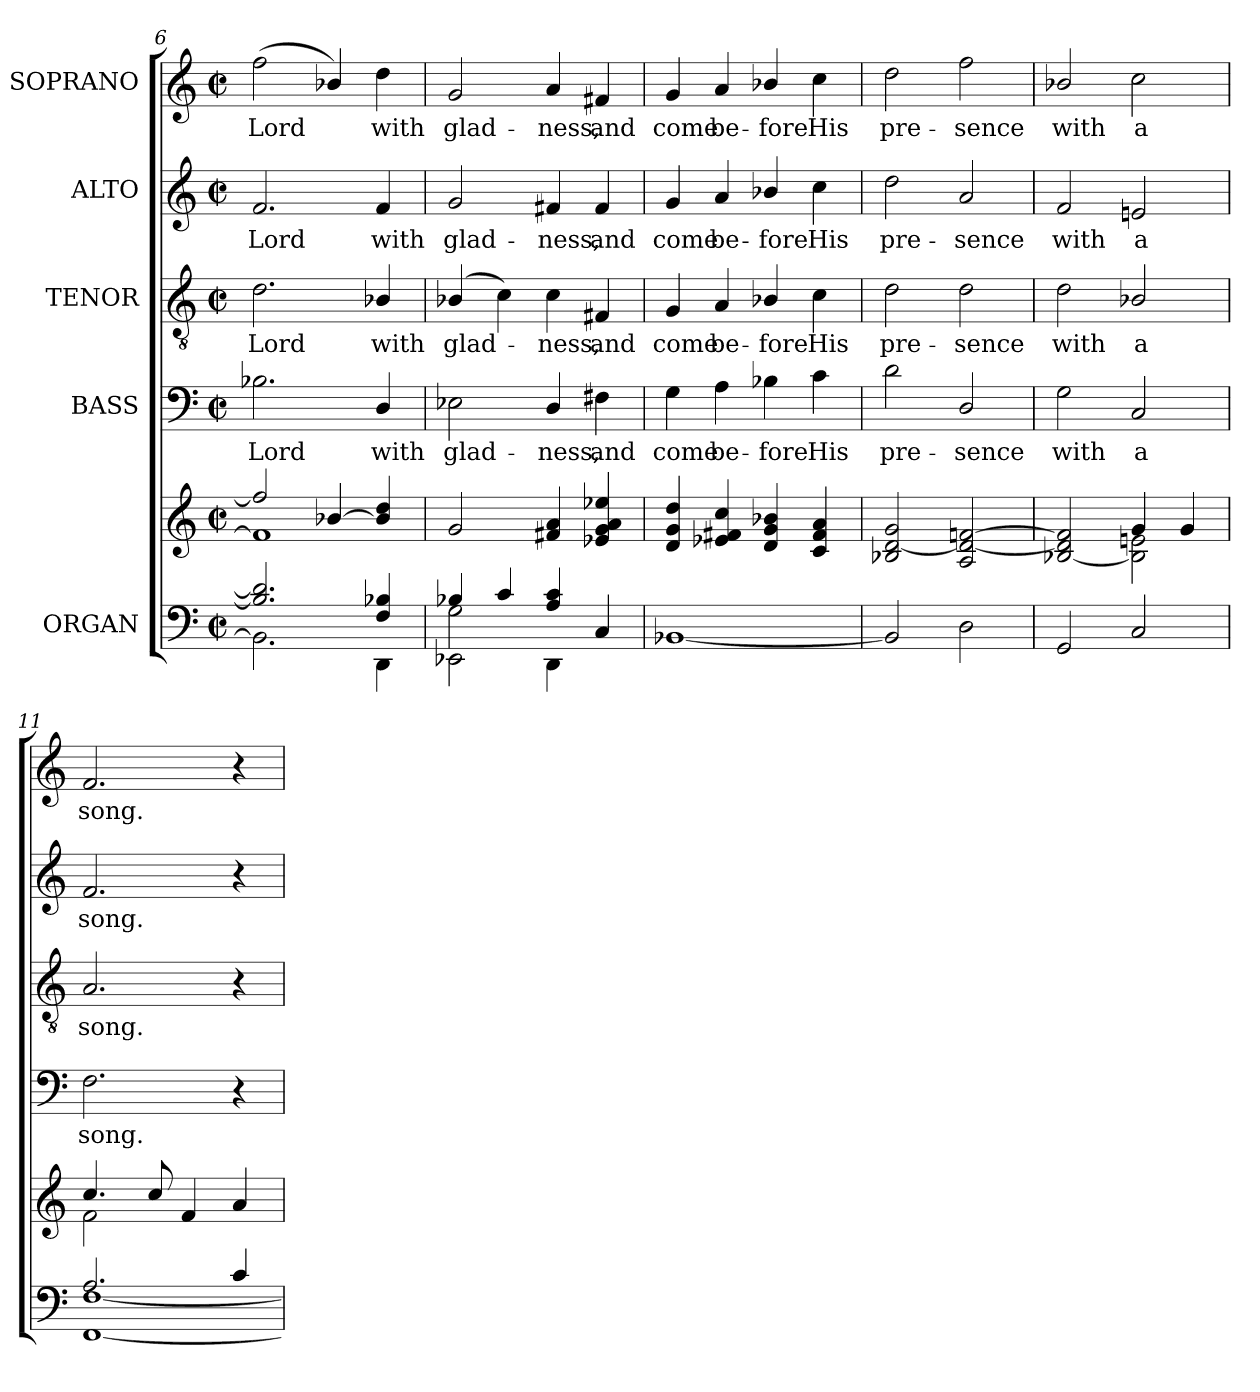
**kern	**kern	**kern	**text	**kern	**text	**kern	**text	**kern	**text
*part5	*part5	*part4	*part4	*part3	*part3	*part2	*part2	*part1	*part1
*staff6	*staff5	*staff4	*staff4	*staff3	*staff3	*staff2	*staff2	*staff1	*staff1
*I"ORGAN	*	*I"BASS	*	*I"TENOR	*	*I"ALTO	*	*I"SOPRANO	*
*clefF4	*clefG2	*clefF4	*	*clefGv2	*	*clefG2	*	*clefG2	*
*	*	*	*	*ITrd7c12	*	*	*	*	*
*k[]	*k[]	*k[]	*	*k[]	*	*k[]	*	*k[]	*
*C:	*C:	*C:	*	*C:	*	*C:	*	*C:	*
*M2/2	*M2/2	*M2/2	*	*M2/2	*	*M2/2	*	*M2/2	*
*met(c|)	*met(c|)	*met(c|)	*	*met(c|)	*	*met(c|)	*	*met(c|)	*
=6	=6	=6	=6	=6	=6	=6	=6	=6	=6
*^	*^	*	*	*	*	*	*	*	*
!	!	!	!	!	!LO:LY:b:color=#000000	!	!	!	!	!	!
!	!	!	!	!	!	!	!LO:LY:b:color=#000000	!	!	!	!
!	!	!	!	!	!	!	!	!	!LO:LY:b:color=#000000	!	!
!	!	!	!	!	!	!	!	!	!	!	!LO:LY:b:color=#000000
2.B-i/] 2.di]	2.BB-i\]	2ffi/]	1fi]	2.B-i\	Lord	2.Di\	Lord	2.fi/	Lord	(2ffi\	Lord
.	.	[4b-i/	.	.	.	.	.	.	.	4b-i/)	.
!	!	!	!	!	!LO:LY:b:color=#000000	!	!	!	!	!	!
!	!	!	!	!	!	!	!LO:LY:b:color=#000000	!	!	!	!
!	!	!	!	!	!	!	!	!	!LO:LY:b:color=#000000	!	!
!	!	!	!	!	!	!	!	!	!	!	!LO:LY:b:color=#000000
4Fi/ 4B-i	4DDi\	4b-i/] 4ddi	.	4Di/	with	4BB-i/	with	4fi/	with	4ddi\	with
*	*	*v	*v	*	*	*	*	*	*	*	*
!!LO:LB:g=z
=7	=7	=7	=7	=7	=7	=7	=7	=7	=7	=7
*	*^	*	*	*	*	*	*	*	*	*
!	!	!	!	!	!LO:LY:b:color=#000000	!	!	!	!	!	!
!	!	!	!	!	!	!	!LO:LY:b:color=#000000	!	!	!	!
!	!	!	!	!	!	!	!	!	!LO:LY:b:color=#000000	!	!
!	!	!	!	!	!	!	!	!	!	!	!LO:LY:b:color=#000000
4B-i/	2EE-i\	2Gi\	2gi/	2E-i\	glad-	(4BB-i/	glad-	2gi/	glad-	2gi/	glad-
4ci/	.	.	.	.	.	4Ci\)	.	.	.	.	.
!	!	!	!	!	!LO:LY:b:color=#000000	!	!	!	!	!	!
!	!	!	!	!	!	!	!LO:LY:b:color=#000000	!	!	!	!
!	!	!	!	!	!	!	!	!	!LO:LY:b:color=#000000	!	!
!	!	!	!	!	!	!	!	!	!	!	!LO:LY:b:color=#000000
4Ai/ 4ci	4DDi\	2ryy	4f#Xi/ 4ai	4Di/	-ness,	4Ci\	-ness,	4f#Xi/	-ness,	4ai/	-ness,
!	!	!	!	!	!LO:LY:b:color=#000000	!	!	!	!	!	!
!	!	!	!	!	!	!	!LO:LY:b:color=#000000	!	!	!	!
!	!	!	!	!	!	!	!	!	!LO:LY:b:color=#000000	!	!
!	!	!	!	!	!	!	!	!	!	!	!LO:LY:b:color=#000000
4Ci/	4ryy	.	4e-i/ 4gi 4ai 4ee-i	4F#Xi\	and	4FF#Xi/	and	4f#i/	and	4f#Xi/	and
*v	*v	*v	*	*	*	*	*	*	*	*	*
=8	=8	=8	=8	=8	=8	=8	=8	=8	=8
*^	*	*	*	*	*	*	*	*	*
!	!	!	!	!LO:LY:b:color=#000000	!	!	!	!	!	!
*v	*v	*	*	*	*	*	*	*	*	*
*^	*	*	*	*	*	*	*	*	*
!	!	!	!	!	!	!LO:LY:b:color=#000000	!	!	!	!
*v	*v	*	*	*	*	*	*	*	*	*
*^	*	*	*	*	*	*	*	*	*
!	!	!	!	!	!	!	!	!LO:LY:b:color=#000000	!	!
*v	*v	*	*	*	*	*	*	*	*	*
*^	*	*	*	*	*	*	*	*	*
!	!	!	!	!	!	!	!	!	!	!LO:LY:b:color=#000000
*v	*v	*	*	*	*	*	*	*	*	*
[1BB-i	4di/ 4gi 4ddi	4Gi\	come	4GGi/	come	4gi/	come	4gi/	come
!	!	!	!LO:LY:b:color=#000000	!	!	!	!	!	!
!	!	!	!	!	!LO:LY:b:color=#000000	!	!	!	!
!	!	!	!	!	!	!	!LO:LY:b:color=#000000	!	!
!	!	!	!	!	!	!	!	!	!LO:LY:b:color=#000000
.	4e-i/ 4f#Xi 4cci	4Ai\	be-	4AAi/	be-	4ai/	be-	4ai/	be-
!	!	!	!LO:LY:b:color=#000000	!	!	!	!	!	!
!	!	!	!	!	!LO:LY:b:color=#000000	!	!	!	!
!	!	!	!	!	!	!	!LO:LY:b:color=#000000	!	!
!	!	!	!	!	!	!	!	!	!LO:LY:b:color=#000000
.	4di/ 4gi 4b-i	4B-i\	-fore	4BB-i/	-fore	4b-i/	-fore	4b-i/	-fore
!	!	!	!LO:LY:b:color=#000000	!	!	!	!	!	!
!	!	!	!	!	!LO:LY:b:color=#000000	!	!	!	!
!	!	!	!	!	!	!	!LO:LY:b:color=#000000	!	!
!	!	!	!	!	!	!	!	!	!LO:LY:b:color=#000000
.	4ci/ 4f#i 4ai	4ci\	His	4Ci\	His	4cci\	His	4cci\	His
=9	=9	=9	=9	=9	=9	=9	=9	=9	=9
!	!	!	!LO:LY:b:color=#000000	!	!	!	!	!	!
!	!	!	!	!	!LO:LY:b:color=#000000	!	!	!	!
!	!	!	!	!	!	!	!LO:LY:b:color=#000000	!	!
!	!	!	!	!	!	!	!	!	!LO:LY:b:color=#000000
2BB-i/]	2B-i/ [2di 2gi	2di\	pre-	2Di\	pre-	2ddi\	pre-	2ddi\	pre-
!	!	!	!LO:LY:b:color=#000000	!	!	!	!	!	!
!	!	!	!	!	!LO:LY:b:color=#000000	!	!	!	!
!	!	!	!	!	!	!	!LO:LY:b:color=#000000	!	!
!	!	!	!	!	!	!	!	!	!LO:LY:b:color=#000000
2Di\	2Ai/ 2di_ [2fni	2Di/	-sence	2Di\	-sence	2ai/	-sence	2ffi\	-sence
=10	=10	=10	=10	=10	=10	=10	=10	=10	=10
*	*^	*	*	*	*	*	*	*	*
!	!	!	!	!LO:LY:b:color=#000000	!	!	!	!	!	!
!	!	!	!	!	!	!LO:LY:b:color=#000000	!	!	!	!
!	!	!	!	!	!	!	!	!LO:LY:b:color=#000000	!	!
!	!	!	!	!	!	!	!	!	!	!LO:LY:b:color=#000000
2GGi/	[2B-i/ 2di] 2fi]	2ryy	2Gi\	with	2Di\	with	2fi/	with	2b-i/	with
!	!	!	!	!LO:LY:b:color=#000000	!	!	!	!	!	!
!	!	!	!	!	!	!LO:LY:b:color=#000000	!	!	!	!
!	!	!	!	!	!	!	!	!LO:LY:b:color=#000000	!	!
!	!	!	!	!	!	!	!	!	!	!LO:LY:b:color=#000000
2Ci/	4gi/	2B-i\] 2eni	2Ci/	a	2BB-i/	a	2eni/	a	2cci\	a
.	4gi/	.	.	.	.	.	.	.	.	.
=11	=11	=11	=11	=11	=11	=11	=11	=11	=11	=11
*^	*	*	*	*	*	*	*	*	*	*
!	!	!	!	!	!LO:LY:b:color=#000000	!	!	!	!	!	!
!	!	!	!	!	!	!	!LO:LY:b:color=#000000	!	!	!	!
!	!	!	!	!	!	!	!	!	!LO:LY:b:color=#000000	!	!
!	!	!	!	!	!	!	!	!	!	!	!LO:LY:b:color=#000000
2.Ai/	[1FFi [1Fi	4.cci/	2fi\	2.Fi\	song.	2.AAi/	song.	2.fi/	song.	2.fi/	song.
.	.	8cci/	.	.	.	.	.	.	.	.	.
.	.	4fi/	2ryy	.	.	.	.	.	.	.	.
4ci/	.	4ai/	.	4r	.	4r	.	4r	.	4r	.
*v	*v	*	*	*	*	*	*	*	*	*	*
*	*v	*v	*	*	*	*	*	*	*	*
=	=	=	=	=	=	=	=	=	=
*-	*-	*-	*-	*-	*-	*-	*-	*-	*-
